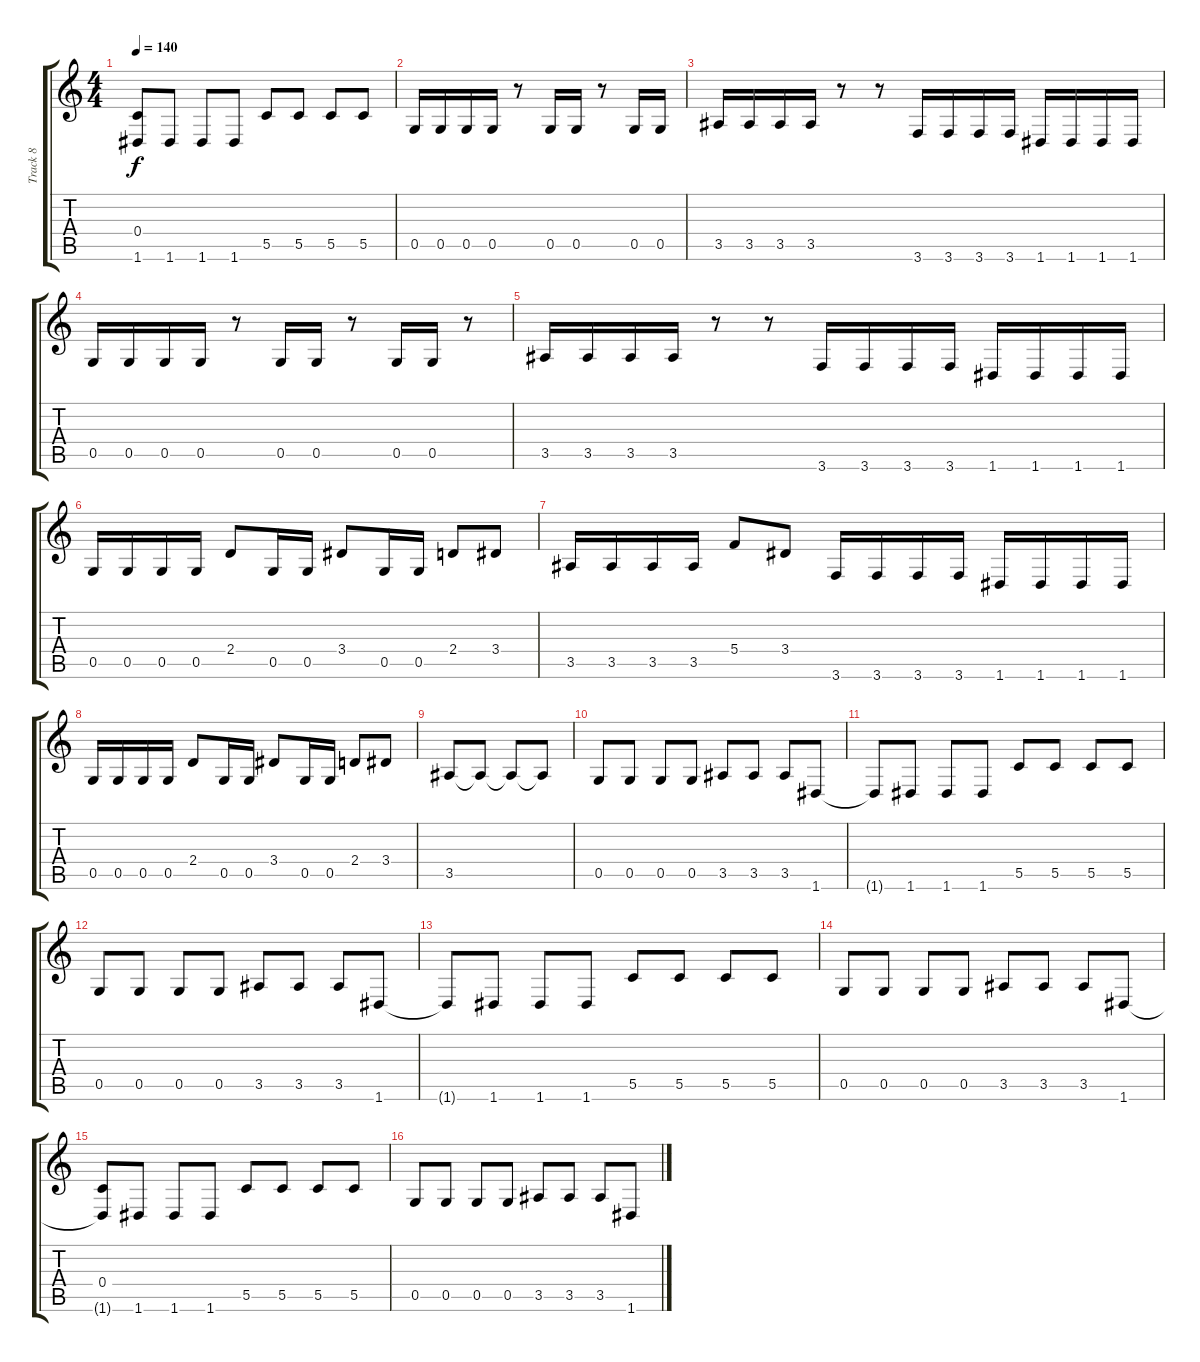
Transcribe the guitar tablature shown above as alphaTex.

\track ("Track 8" "Track 8") {instrument electricbasspick}
\staff {score tabs}
\tuning (D4 A3 F3 C3 G2 D2) {hide}
\ts (4 4)
\tempo 140
\clef g2
\ks c
(0.4{t} 1.6{t}).8{dy f} 1.6.8 1.6.8 1.6.8 5.5.8 5.5.8 5.5.8 5.5.8 |
0.5.16 0.5.16 0.5.16 0.5.16 r.8 0.5.16 0.5.16 r.8 0.5.16 0.5.16 |
3.5.16 3.5.16 3.5.16 3.5.16 r.8 r.8 3.6.16 3.6.16 3.6.16 3.6.16 1.6.16 1.6.16 1.6.16 1.6.16 |
0.5.16 0.5.16 0.5.16 0.5.16 r.8 0.5.16 0.5.16 r.8 0.5.16 0.5.16 r.8 |
3.5.16 3.5.16 3.5.16 3.5.16 r.8 r.8 3.6.16 3.6.16 3.6.16 3.6.16 1.6.16 1.6.16 1.6.16 1.6.16 |
0.5.16 0.5.16 0.5.16 0.5.16 2.4.8 0.5.16 0.5.16 3.4.8 0.5.16 0.5.16 2.4.8 3.4.8 |
3.5.16 3.5.16 3.5.16 3.5.16 5.4.8 3.4.8 3.6.16 3.6.16 3.6.16 3.6.16 1.6.16 1.6.16 1.6.16 1.6.16 |
0.5.16 0.5.16 0.5.16 0.5.16 2.4.8 0.5.16 0.5.16 3.4.8 0.5.16 0.5.16 2.4.8 3.4.8 |
3.5.8 3.5{t}.8 3.5{t}.8 3.5{t}.8 |
0.5.8 0.5.8 0.5.8 0.5.8 3.5.8 3.5.8 3.5.8 1.6.8 |
1.6{t}.8 1.6.8 1.6.8 1.6.8 5.5.8 5.5.8 5.5.8 5.5.8 |
0.5.8 0.5.8 0.5.8 0.5.8 3.5.8 3.5.8 3.5.8 1.6.8 |
1.6{t}.8 1.6.8 1.6.8 1.6.8 5.5.8 5.5.8 5.5.8 5.5.8 |
0.5.8 0.5.8 0.5.8 0.5.8 3.5.8 3.5.8 3.5.8 1.6.8 |
(0.4 1.6{t}).8 1.6.8 1.6.8 1.6.8 5.5.8 5.5.8 5.5.8 5.5.8 |
0.5.8 0.5.8 0.5.8 0.5.8 3.5.8 3.5.8 3.5.8 1.6.8
